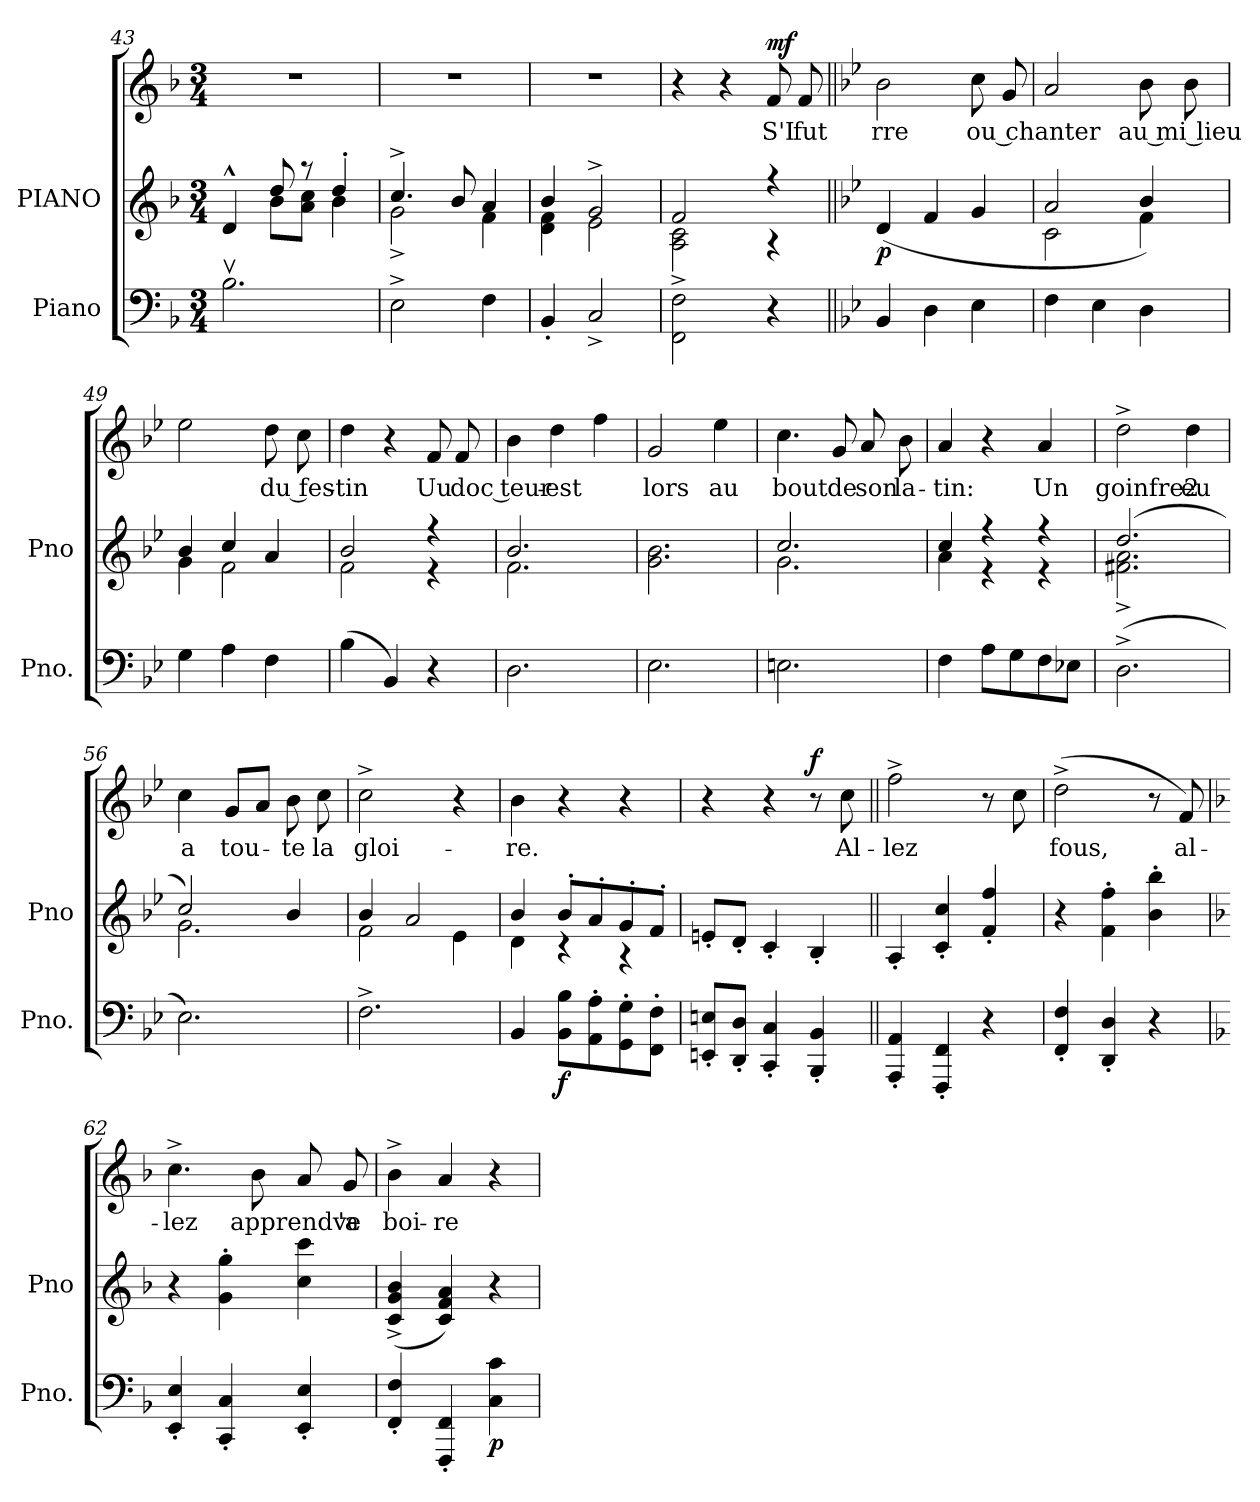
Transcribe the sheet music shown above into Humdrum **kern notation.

**kern	**dynam	**kern	**dynam	**kern	**text	**dynam
*part3	*part3	*part2	*part2	*part1	*part1	*part1
*staff3	*staff3	*staff2	*staff2	*staff1	*staff1	*staff1
*I"Piano	*	*I"PIANO	*	*	*	*
*I'Pno.	*	*I'Pno	*	*	*	*
*clefF4	*	*clefG2	*	*clefG2	*	*
*k[b-]	*	*k[b-]	*	*k[b-]	*	*
*M3/4	*	*M3/4	*	*M3/4	*	*
=43	=43	=43	=43	=43	=43	=43
*	*	*^	*	*	*	*
2.B-v\	.	4d^^/	4ryy	.	2.r	.	.
.	.	8dd/	8b-\L	.	.	.	.
.	.	8r	8a\ 8cc\J	.	.	.	.
.	.	4dd'/	4b-\	.	.	.	.
!!LO:LB:g=z
=44	=44	=44	=44	=44	=44	=44	=44
2E^\	.	4.cc^/	2g^\	.	2.r	.	.
.	.	8b-/	.	.	.	.	.
4F\	.	4a/	4f\	.	.	.	.
=45	=45	=45	=45	=45	=45	=45	=45
4BB-'/	.	4b-/	4d\ 4f\	.	2.r	.	.
2C^/	.	2g^/	2e\	.	.	.	.
=46	=46	=46	=46	=46	=46	=46	=46
2FF^\ 2F^\	.	2f/	2A\ 2c\	.	4r	.	.
.	.	.	.	.	4r	.	.
4r	.	4r	4r	.	8f/	S'I	mf
.	.	.	.	.	8f/	fut	.
*	*	*v	*v	*	*	*	*
=47||	=47||	=47||	=47||	=47||	=47||	=47||
*k[b-e-]	*	*k[b-e-]	*	*k[b-e-]	*	*
4BB-/	.	(4d/	p	2b-\	rre	.
4D\	.	4f/	.	.	.	.
4E-\	.	4g/	.	8cc\	ou chanter	.
.	.	.	.	8g/	.	.
=48	=48	=48	=48	=48	=48	=48
*	*	*^	*	*	*	*
4F\	.	2a/	2c\	.	2a/	.	.
4E-\	.	.	.	.	.	.	.
4D\	.	4b-/)	4f\	.	8b-\	au mi lieu	.
.	.	.	.	.	8b-\	.	.
=49	=49	=49	=49	=49	=49	=49	=49
4G\	.	4b-/	4g\	.	2ee-\	.	.
4A\	.	4cc/	2f\	.	.	.	.
4F\	.	4a/	.	.	8dd\	du fes-	.
.	.	.	.	.	8cc\	.	.
!!LO:LB:g=z
=50	=50	=50	=50	=50	=50	=50	=50
(4B-\	.	2b-/	2f\	.	4dd\	tin	.
4BB-/)	.	.	.	.	4r	.	.
4r	.	4r	4r	.	8f/	Uu	.
.	.	.	.	.	8f/	doc teur-	.
=51	=51	=51	=51	=51	=51	=51	=51
2.D\	.	2.b-/	2.f\	.	4b-\	.	.
.	.	.	.	.	4dd\	est	.
.	.	.	.	.	4ff\	.	.
*	*	*v	*v	*	*	*	*
=52	=52	=52	=52	=52	=52	=52
2.E-\	.	2.g\ 2.b-\	.	2g/	lors	.
.	.	.	.	4ee-\	au	.
=53	=53	=53	=53	=53	=53	=53
*	*	*^	*	*	*	*
2.En\	.	2.cc/	2.g\	.	4.cc\	bout	.
.	.	.	.	.	8g/	de	.
.	.	.	.	.	8a/	son	.
.	.	.	.	.	8b-\	la-	.
=54	=54	=54	=54	=54	=54	=54	=54
4F\	.	4cc/	4a\	.	4a/	tin:	.
8A\L	.	4r	4r	.	4r	.	.
8G\	.	.	.	.	.	.	.
8F\	.	4r	4r	.	4a/	Un	.
8E-X\J	.	.	.	.	.	.	.
=55	=55	=55	=55	=55	=55	=55	=55
(2.D^\	.	(2.dd/	2.f#X^\ 2.a^\	.	2dd^\	goinfre2	.
.	.	.	.	.	4dd\	eu	.
!!LO:PB:g=z
=56	=56	=56	=56	=56	=56	=56	=56
2.E-\)	.	2cc/)	2.g\	.	4cc\	a	.
.	.	.	.	.	8g/L	tou-	.
.	.	.	.	.	8a/J	.	.
.	.	4b-/	.	.	8b-\	te	.
.	.	.	.	.	8cc\	la	.
=57	=57	=57	=57	=57	=57	=57	=57
2.F^\	.	4b-/	2f\	.	2cc^\	gloi-	.
.	.	2a/	.	.	.	.	.
.	.	.	4e-\	.	4r	.	.
=58	=58	=58	=58	=58	=58	=58	=58
4BB-/	.	4b-/	4d\	.	4b-\	re.	.
8BB-\ 8B-\L	f	8b-'/L	4r	.	4r	.	.
8AA'\ 8A'\	.	8a'/	.	.	.	.	.
8GG'\ 8G'\	.	8g'/	4r	.	4r	.	.
8FF'\ 8F'\J	.	8f'/J	.	.	.	.	.
*	*	*v	*v	*	*	*	*
=59	=59	=59	=59	=59	=59	=59
8EEn'/ 8En'/L	.	8en'/L	.	4r	.	.
8DD'/ 8D'/J	.	8d'/J	.	.	.	.
4CC'/ 4C'/	.	4c'/	.	4r	.	.
4BBB-'/ 4BB-'/	.	4B-'/	.	8r	.	f
.	.	.	.	8cc\	Al-	.
=60||	=60||	=60||	=60||	=60||	=60||	=60||
4AAA'/ 4AA'/	.	4A'/	.	2ff^\	lez	.
4FFF'/ 4FF'/	.	4c'/ 4cc'/	.	.	.	.
4r	.	4f'/ 4ff'/	.	8r	.	.
.	.	.	.	8cc\	.	.
=61	=61	=61	=61	=61	=61	=61
4FF'/ 4F'/	.	4r	.	(2dd^\	fous,	.
4DD'/ 4D'/	.	4f'\ 4ff'\	.	.	.	.
4r	.	4b-'\ 4bb-'\	.	8r	.	.
.	.	.	.	8f/)	al-	.
!!LO:LB:g=z
=62	=62	=62	=62	=62	=62	=62
*k[b-]	*	*k[b-]	*	*k[b-]	*	*
4EE'/ 4E'/	.	4r	.	4.cc^\	lez	.
4CC'/ 4C'/	.	4g'\ 4gg'\	.	.	.	.
.	.	.	.	8b-\	apprendve	.
4EE'/ 4E'/	.	4cc\ 4ccc\	.	8a/	.	.
.	.	.	.	8g/	'a	.
=63	=63	=63	=63	=63	=63	=63
4FF'/ 4F'/	.	(4c^/ 4g^/ 4b-^/	.	4b-^\	boi-	.
4FFF'/ 4FF'/	.	4c/ 4f/ 4a/)	.	4a/	re	.
4C\ 4c\	p	4r	.	4r	.	.
=	=	=	=	=	=	=
*-	*-	*-	*-	*-	*-	*-
